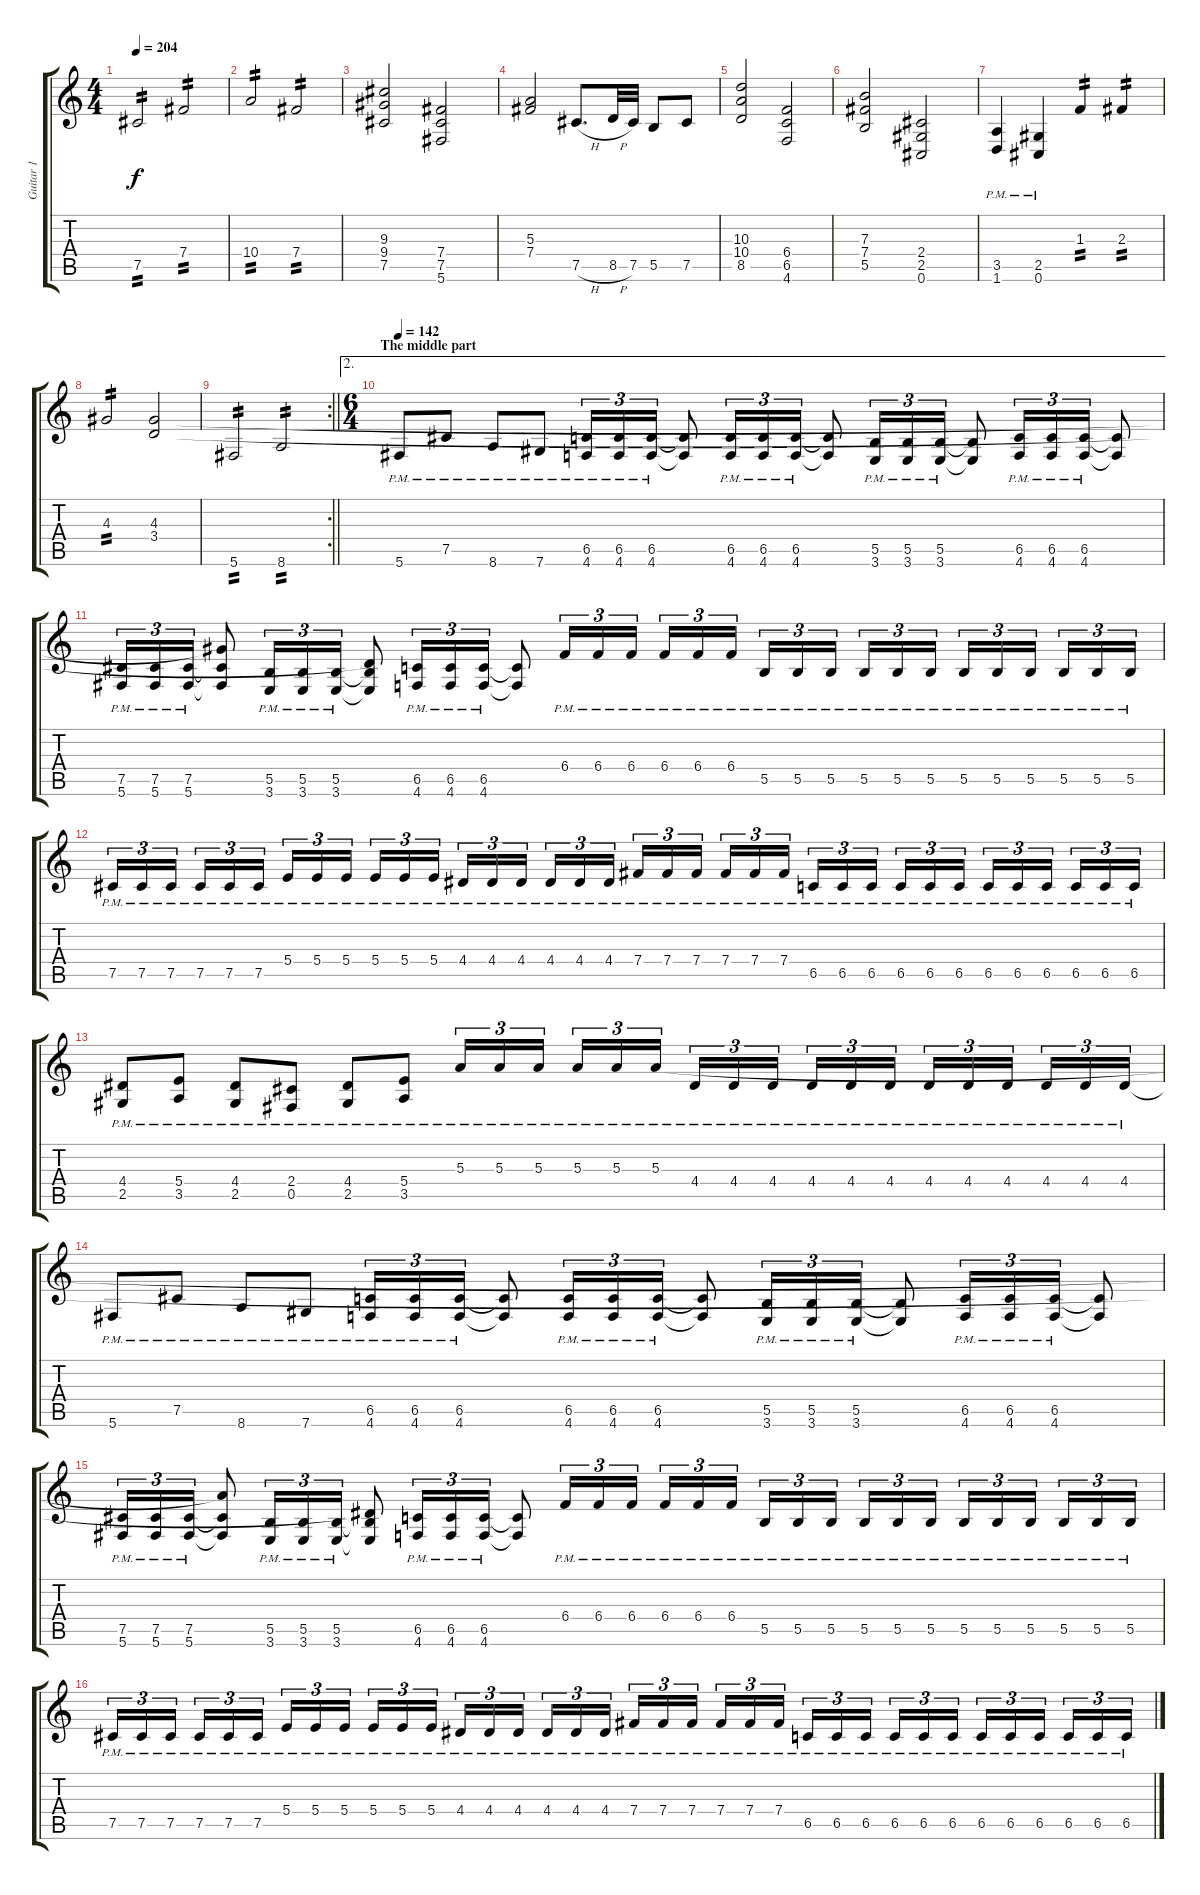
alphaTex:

\track ("Guitar 1" "Guitar 1") {instrument distortionguitar}
\staff {score tabs}
\tuning (Db4 Ab3 E3 B2 Gb2 Db2) {hide}
\ts (4 4)
\tempo 204
\clef g2
\ks c
7.5.2{tp 2 dy f} 7.4.2{tp 2} |
10.4.2{tp 2} 7.4.2{tp 2} |
(9.3 9.4 7.5).2 (7.4 7.5 5.6).2 |
(5.3 7.4).2 7.5{h}.8{d} 8.5{h}.32 7.5.32 5.5.8 7.5.8 |
(10.3 10.4 8.5).2 (6.4 6.5 4.6).2 |
(7.3 7.4 5.5).2 (2.4 2.5 0.6).2 |
(3.5{pm} 1.6{pm}).4 (2.5{pm} 0.6{pm}).4 1.3.4{tp 2} 2.3.4{tp 2} |
4.3.2{tp 2} (4.3 3.4).2 |
\rc 2
\barLineRight lightlight
5.6.2{tp 2} 8.6.2{tp 2} |
\ae 2
\ts (6 4)
\section ("" "The middle part")
\tempo 142
5.6{pm}.8 7.5{pm}.8 8.6{pm}.8 7.6{pm}.8 (6.5{pm} 4.6{pm}).16{tu (3 2)} (6.5{pm} 4.6{pm}).16{tu (3 2)} (6.5{pm} 4.6{pm}).16{tu (3 2)} (6.5{t} 4.6{t}).8 (6.5{pm} 4.6{pm}).16{tu (3 2)} (6.5{pm} 4.6{pm}).16{tu (3 2)} (6.5{pm} 4.6{pm}).16{tu (3 2)} (6.5{t} 4.6{t}).8 (5.5{pm} 3.6{pm}).16{tu (3 2)} (5.5{pm} 3.6{pm}).16{tu (3 2)} (5.5{pm} 3.6{pm}).16{tu (3 2)} (5.5{t} 3.6{t}).8 (6.5{pm} 4.6{pm}).16{tu (3 2)} (6.5{pm} 4.6).16{tu (3 2)} (6.5{pm} 4.6{pm}).16{tu (3 2)} (6.5{t} 4.6{t}).8 |
(7.5{pm} 5.6{pm}).16{tu (3 2)} (7.5{pm} 5.6{pm}).16{tu (3 2)} (7.5{pm} 5.6{pm}).16{tu (3 2)} (4.3{t} 7.5{t} 5.6{t}).8 (5.5{pm} 3.6{pm}).16{tu (3 2)} (5.5{pm} 3.6{pm}).16{tu (3 2)} (5.5{pm} 3.6{pm}).16{tu (3 2)} (3.4{t} 5.5{t} 3.6{t}).8 (6.5{pm} 4.6{pm}).16{tu (3 2)} (6.5{pm} 4.6{pm}).16{tu (3 2)} (6.5{pm} 4.6{pm}).16{tu (3 2)} (6.5{t} 4.6{t}).8 6.4{pm}.16{tu (3 2)} 6.4{pm}.16{tu (3 2)} 6.4{pm}.16{tu (3 2) beam splitsecondary} 6.4{pm}.16{tu (3 2)} 6.4{pm}.16{tu (3 2)} 6.4{pm}.16{tu (3 2) beam splitsecondary} 5.5{pm}.16{tu (3 2)} 5.5{pm}.16{tu (3 2)} 5.5{pm}.16{tu (3 2) beam splitsecondary} 5.5{pm}.16{tu (3 2)} 5.5{pm}.16{tu (3 2)} 5.5{pm}.16{tu (3 2) beam splitsecondary} 5.5{pm}.16{tu (3 2)} 5.5{pm}.16{tu (3 2)} 5.5{pm}.16{tu (3 2) beam splitsecondary} 5.5{pm}.16{tu (3 2)} 5.5{pm}.16{tu (3 2)} 5.5{pm}.16{tu (3 2)} |
7.5{pm}.16{tu (3 2)} 7.5{pm}.16{tu (3 2)} 7.5{pm}.16{tu (3 2) beam splitsecondary} 7.5{pm}.16{tu (3 2)} 7.5{pm}.16{tu (3 2)} 7.5{pm}.16{tu (3 2) beam splitsecondary} 5.4{pm}.16{tu (3 2)} 5.4{pm}.16{tu (3 2)} 5.4{pm}.16{tu (3 2) beam splitsecondary} 5.4{pm}.16{tu (3 2)} 5.4{pm}.16{tu (3 2)} 5.4{pm}.16{tu (3 2) beam splitsecondary} 4.4{pm}.16{tu (3 2)} 4.4{pm}.16{tu (3 2)} 4.4{pm}.16{tu (3 2) beam splitsecondary} 4.4{pm}.16{tu (3 2)} 4.4{pm}.16{tu (3 2)} 4.4{pm}.16{tu (3 2)} 7.4{pm}.16{tu (3 2)} 7.4{pm}.16{tu (3 2)} 7.4{pm}.16{tu (3 2) beam splitsecondary} 7.4{pm}.16{tu (3 2)} 7.4{pm}.16{tu (3 2)} 7.4{pm}.16{tu (3 2) beam splitsecondary} 6.5{pm}.16{tu (3 2)} 6.5{pm}.16{tu (3 2)} 6.5{pm}.16{tu (3 2) beam splitsecondary} 6.5{pm}.16{tu (3 2)} 6.5{pm}.16{tu (3 2)} 6.5{pm}.16{tu (3 2) beam splitsecondary} 6.5{pm}.16{tu (3 2)} 6.5{pm}.16{tu (3 2)} 6.5{pm}.16{tu (3 2) beam splitsecondary} 6.5{pm}.16{tu (3 2)} 6.5{pm}.16{tu (3 2)} 6.5{pm}.16{tu (3 2)} |
(4.4{pm} 2.5{pm}).8 (5.4{pm} 3.5{pm}).8 (4.4{pm} 2.5{pm}).8 (2.4{pm} 0.5{pm}).8 (4.4{pm} 2.5{pm}).8 (5.4{pm} 3.5{pm}).8 5.3{pm}.16{tu (3 2)} 5.3{pm}.16{tu (3 2)} 5.3{pm}.16{tu (3 2) beam splitsecondary} 5.3{pm}.16{tu (3 2)} 5.3{pm}.16{tu (3 2)} 5.3{pm}.16{tu (3 2) beam splitsecondary} 4.4{pm}.16{tu (3 2)} 4.4{pm}.16{tu (3 2)} 4.4{pm}.16{tu (3 2) beam splitsecondary} 4.4{pm}.16{tu (3 2)} 4.4{pm}.16{tu (3 2)} 4.4{pm}.16{tu (3 2) beam splitsecondary} 4.4{pm}.16{tu (3 2)} 4.4{pm}.16{tu (3 2)} 4.4{pm}.16{tu (3 2) beam splitsecondary} 4.4{pm}.16{tu (3 2)} 4.4{pm}.16{tu (3 2)} 4.4{pm}.16{tu (3 2)} |
5.6{pm}.8 7.5{pm}.8 8.6{pm}.8 7.6{pm}.8 (6.5{pm} 4.6{pm}).16{tu (3 2)} (6.5{pm} 4.6{pm}).16{tu (3 2)} (6.5{pm} 4.6{pm}).16{tu (3 2)} (6.5{t} 4.6{t}).8 (6.5{pm} 4.6{pm}).16{tu (3 2)} (6.5{pm} 4.6{pm}).16{tu (3 2)} (6.5{pm} 4.6{pm}).16{tu (3 2)} (6.5{t} 4.6{t}).8 (5.5{pm} 3.6{pm}).16{tu (3 2)} (5.5{pm} 3.6{pm}).16{tu (3 2)} (5.5{pm} 3.6{pm}).16{tu (3 2)} (5.5{t} 3.6{t}).8 (6.5{pm} 4.6{pm}).16{tu (3 2)} (6.5{pm} 4.6).16{tu (3 2)} (6.5{pm} 4.6{pm}).16{tu (3 2)} (6.5{t} 4.6{t}).8 |
(7.5{pm} 5.6{pm}).16{tu (3 2)} (7.5{pm} 5.6{pm}).16{tu (3 2)} (7.5{pm} 5.6{pm}).16{tu (3 2)} (5.3{t} 7.5{t} 5.6{t}).8 (5.5{pm} 3.6{pm}).16{tu (3 2)} (5.5{pm} 3.6{pm}).16{tu (3 2)} (5.5{pm} 3.6{pm}).16{tu (3 2)} (4.4{t} 5.5{t} 3.6{t}).8 (6.5{pm} 4.6{pm}).16{tu (3 2)} (6.5{pm} 4.6{pm}).16{tu (3 2)} (6.5{pm} 4.6{pm}).16{tu (3 2)} (6.5{t} 4.6{t}).8 6.4{pm}.16{tu (3 2)} 6.4{pm}.16{tu (3 2)} 6.4{pm}.16{tu (3 2) beam splitsecondary} 6.4{pm}.16{tu (3 2)} 6.4{pm}.16{tu (3 2)} 6.4{pm}.16{tu (3 2) beam splitsecondary} 5.5{pm}.16{tu (3 2)} 5.5{pm}.16{tu (3 2)} 5.5{pm}.16{tu (3 2) beam splitsecondary} 5.5{pm}.16{tu (3 2)} 5.5{pm}.16{tu (3 2)} 5.5{pm}.16{tu (3 2) beam splitsecondary} 5.5{pm}.16{tu (3 2)} 5.5{pm}.16{tu (3 2)} 5.5{pm}.16{tu (3 2) beam splitsecondary} 5.5{pm}.16{tu (3 2)} 5.5{pm}.16{tu (3 2)} 5.5{pm}.16{tu (3 2)} |
7.5{pm}.16{tu (3 2)} 7.5{pm}.16{tu (3 2)} 7.5{pm}.16{tu (3 2) beam splitsecondary} 7.5{pm}.16{tu (3 2)} 7.5{pm}.16{tu (3 2)} 7.5{pm}.16{tu (3 2) beam splitsecondary} 5.4{pm}.16{tu (3 2)} 5.4{pm}.16{tu (3 2)} 5.4{pm}.16{tu (3 2) beam splitsecondary} 5.4{pm}.16{tu (3 2)} 5.4{pm}.16{tu (3 2)} 5.4{pm}.16{tu (3 2) beam splitsecondary} 4.4{pm}.16{tu (3 2)} 4.4{pm}.16{tu (3 2)} 4.4{pm}.16{tu (3 2) beam splitsecondary} 4.4{pm}.16{tu (3 2)} 4.4{pm}.16{tu (3 2)} 4.4{pm}.16{tu (3 2)} 7.4{pm}.16{tu (3 2)} 7.4{pm}.16{tu (3 2)} 7.4{pm}.16{tu (3 2) beam splitsecondary} 7.4{pm}.16{tu (3 2)} 7.4{pm}.16{tu (3 2)} 7.4{pm}.16{tu (3 2) beam splitsecondary} 6.5{pm}.16{tu (3 2)} 6.5{pm}.16{tu (3 2)} 6.5{pm}.16{tu (3 2) beam splitsecondary} 6.5{pm}.16{tu (3 2)} 6.5{pm}.16{tu (3 2)} 6.5{pm}.16{tu (3 2) beam splitsecondary} 6.5{pm}.16{tu (3 2)} 6.5{pm}.16{tu (3 2)} 6.5{pm}.16{tu (3 2) beam splitsecondary} 6.5{pm}.16{tu (3 2)} 6.5{pm}.16{tu (3 2)} 6.5{pm}.16{tu (3 2)}
